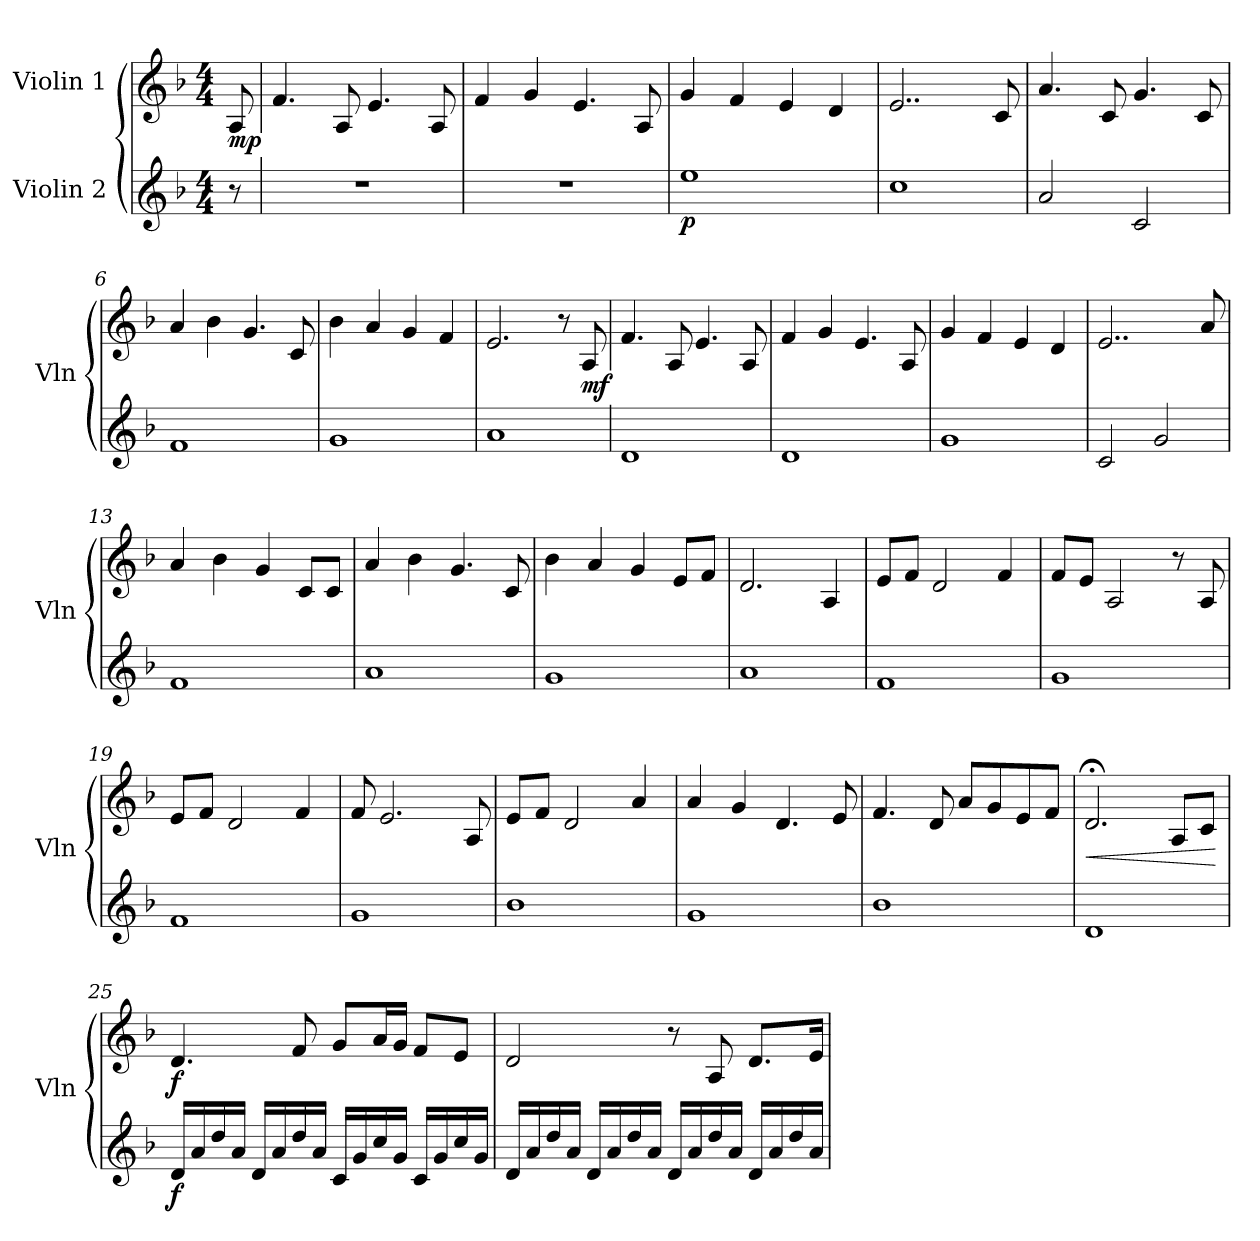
**kern	**dynam	**kern	**dynam
*part2	*part2	*part1	*part1
*staff2	*staff2	*staff1	*staff1
*I"Violin 2	*	*I"Violin 1	*
*I'Vln	*	*I'Vln	*
*clefG2	*	*clefG2	*
*k[b-]	*	*k[b-]	*
*M4/4	*	*M4/4	*
*MM80	*	*MM80	*
=	=	=	=
!	!	!	!LO:DY:b
8r	.	8A/	mp
=1	=1	=1	=1
1r	.	4.f/	.
.	.	8A/	.
.	.	4.e/	.
.	.	8A/	.
=2	=2	=2	=2
1r	.	4f/	.
.	.	4g/	.
.	.	4.e/	.
.	.	8A/	.
=3	=3	=3	=3
!	!LO:DY:b	!	!
1ee	p	4g/	.
.	.	4f/	.
.	.	4e/	.
.	.	4d/	.
=4	=4	=4	=4
1cc	.	2..e/	.
.	.	8c/	.
=5	=5	=5	=5
2a/	.	4.a/	.
.	.	8c/	.
2c/	.	4.g/	.
.	.	8c/	.
=6	=6	=6	=6
1f	.	4a/	.
.	.	4b-\	.
.	.	4.g/	.
.	.	8c/	.
!!LO:LB:g=z
=7	=7	=7	=7
1g	.	4b-\	.
.	.	4a/	.
.	.	4g/	.
.	.	4f/	.
=8	=8	=8	=8
1a	.	2.e/	.
.	.	8r	.
!	!	!	!LO:DY:b
.	.	8A/	mf
=9	=9	=9	=9
1d	.	4.f/	.
.	.	8A/	.
.	.	4.e/	.
.	.	8A/	.
=10	=10	=10	=10
1d	.	4f/	.
.	.	4g/	.
.	.	4.e/	.
.	.	8A/	.
=11	=11	=11	=11
1g	.	4g/	.
.	.	4f/	.
.	.	4e/	.
.	.	4d/	.
=12	=12	=12	=12
2c/	.	2..e/	.
2g/	.	.	.
.	.	8a/	.
=13	=13	=13	=13
1f	.	4a/	.
.	.	4b-\	.
.	.	4g/	.
.	.	8c/L	.
.	.	8c/J	.
=14	=14	=14	=14
1a	.	4a/	.
.	.	4b-\	.
.	.	4.g/	.
.	.	8c/	.
!!LO:LB:g=z
=15	=15	=15	=15
1g	.	4b-\	.
.	.	4a/	.
.	.	4g/	.
.	.	8e/L	.
.	.	8f/J	.
=16	=16	=16	=16
1a	.	2.d/	.
.	.	4A/	.
=17	=17	=17	=17
1f	.	8e/L	.
.	.	8f/J	.
.	.	2d/	.
.	.	4f/	.
=18	=18	=18	=18
1g	.	8f/L	.
.	.	8e/J	.
.	.	2A/	.
.	.	8r	.
.	.	8A/	.
=19	=19	=19	=19
1f	.	8e/L	.
.	.	8f/J	.
.	.	2d/	.
.	.	4f/	.
=20	=20	=20	=20
1g	.	8f/	.
.	.	2.e/	.
.	.	8A/	.
=21	=21	=21	=21
1b-	.	8e/L	.
.	.	8f/J	.
.	.	2d/	.
.	.	4a/	.
=22	=22	=22	=22
1g	.	4a/	.
.	.	4g/	.
.	.	4.d/	.
.	.	8e/	.
!!LO:LB:g=z
=23	=23	=23	=23
1b-	.	4.f/	.
.	.	8d/	.
.	.	8a/L	.
.	.	8g/	.
.	.	8e/	.
.	.	8f/J	.
=24	=24	=24	=24
!	!	!	!LO:HP:b
1d	.	2.d;</	<
*	*	*MM60	*
.	.	8A/L	.
.	.	8c/J	.
.	.	.	[
=25	=25	=25	=25
!	!LO:DY:b	!	!LO:DY:b
16d/LL	f	4.d/	f
16a/	.	.	.
16dd/	.	.	.
16a/JJ	.	.	.
16d/LL	.	.	.
16a/	.	.	.
16dd/	.	8f/	.
16a/JJ	.	.	.
16c/LL	.	8g/L	.
16g/	.	.	.
16cc/	.	16a/L	.
16g/JJ	.	16g/JJ	.
16c/LL	.	8f/L	.
16g/	.	.	.
16cc/	.	8e/J	.
16g/JJ	.	.	.
=26	=26	=26	=26
16d/LL	.	2d/	.
16a/	.	.	.
16dd/	.	.	.
16a/JJ	.	.	.
16d/LL	.	.	.
16a/	.	.	.
16dd/	.	.	.
16a/JJ	.	.	.
16d/LL	.	8r	.
16a/	.	.	.
16dd/	.	8A/	.
16a/JJ	.	.	.
16d/LL	.	8.d/L	.
16a/	.	.	.
16dd/	.	.	.
16a/JJ	.	16e/Jk	.
=	=	=	=
*-	*-	*-	*-
